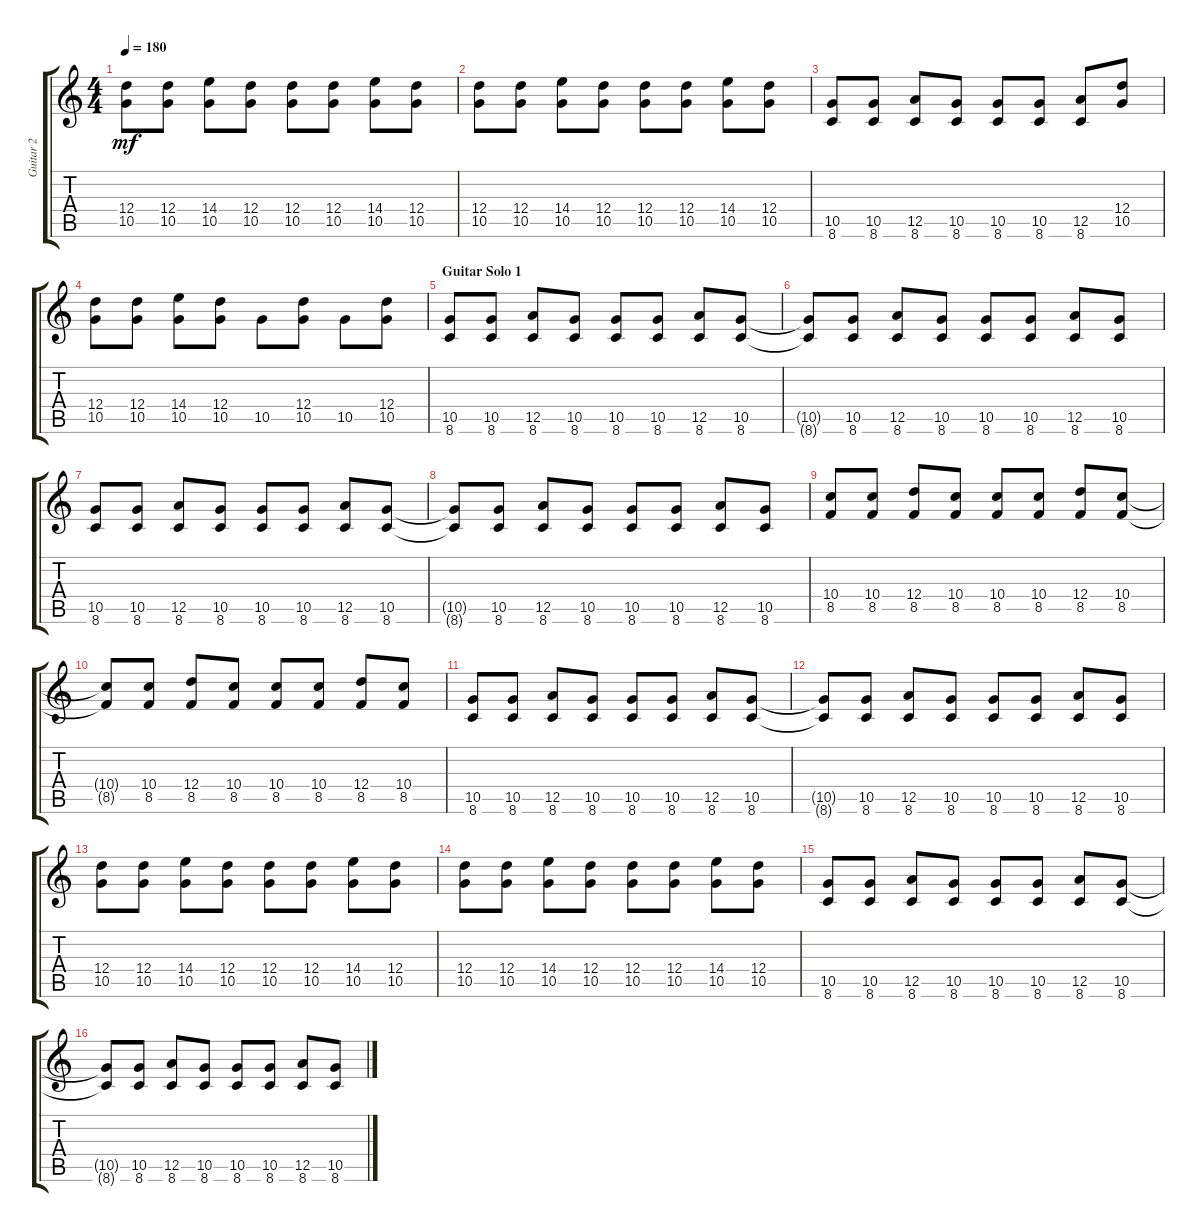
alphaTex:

\track ("Guitar 2" "Guitar 2") {instrument overdrivenguitar}
\staff {score tabs}
\tuning (E4 B3 G3 D3 A2 E2) {hide}
\ts (4 4)
\tempo 180
\clef g2
\ks c
(12.4 10.5).8{dy mf} (12.4 10.5).8 (14.4 10.5).8 (12.4 10.5).8 (12.4 10.5).8 (12.4 10.5).8 (14.4 10.5).8 (12.4 10.5).8 |
(12.4 10.5).8 (12.4 10.5).8 (14.4 10.5).8 (12.4 10.5).8 (12.4 10.5).8 (12.4 10.5).8 (14.4 10.5).8 (12.4 10.5).8 |
(10.5 8.6).8 (10.5 8.6).8 (12.5 8.6).8 (10.5 8.6).8 (10.5 8.6).8 (10.5 8.6).8 (12.5 8.6).8 (12.4 10.5).8 |
(12.4 10.5).8 (12.4 10.5).8 (14.4 10.5).8 (12.4 10.5).8 10.5.8 (12.4 10.5).8 10.5.8 (12.4 10.5).8 |
\section ("" "Guitar Solo 1")
(10.5 8.6).8 (10.5 8.6).8 (12.5 8.6).8 (10.5 8.6).8 (10.5 8.6).8 (10.5 8.6).8 (12.5 8.6).8 (10.5 8.6).8 |
(10.5{t} 8.6{t}).8 (10.5 8.6).8 (12.5 8.6).8 (10.5 8.6).8 (10.5 8.6).8 (10.5 8.6).8 (12.5 8.6).8 (10.5 8.6).8 |
(10.5 8.6).8 (10.5 8.6).8 (12.5 8.6).8 (10.5 8.6).8 (10.5 8.6).8 (10.5 8.6).8 (12.5 8.6).8 (10.5 8.6).8 |
(10.5{t} 8.6{t}).8 (10.5 8.6).8 (12.5 8.6).8 (10.5 8.6).8 (10.5 8.6).8 (10.5 8.6).8 (12.5 8.6).8 (10.5 8.6).8 |
(10.4 8.5).8 (10.4 8.5).8 (12.4 8.5).8 (10.4 8.5).8 (10.4 8.5).8 (10.4 8.5).8 (12.4 8.5).8 (10.4 8.5).8 |
(10.4{t} 8.5{t}).8 (10.4 8.5).8 (12.4 8.5).8 (10.4 8.5).8 (10.4 8.5).8 (10.4 8.5).8 (12.4 8.5).8 (10.4 8.5).8 |
(10.5 8.6).8 (10.5 8.6).8 (12.5 8.6).8 (10.5 8.6).8 (10.5 8.6).8 (10.5 8.6).8 (12.5 8.6).8 (10.5 8.6).8 |
(10.5{t} 8.6{t}).8 (10.5 8.6).8 (12.5 8.6).8 (10.5 8.6).8 (10.5 8.6).8 (10.5 8.6).8 (12.5 8.6).8 (10.5 8.6).8 |
(12.4 10.5).8 (12.4 10.5).8 (14.4 10.5).8 (12.4 10.5).8 (12.4 10.5).8 (12.4 10.5).8 (14.4 10.5).8 (12.4 10.5).8 |
(12.4 10.5).8 (12.4 10.5).8 (14.4 10.5).8 (12.4 10.5).8 (12.4 10.5).8 (12.4 10.5).8 (14.4 10.5).8 (12.4 10.5).8 |
(10.5 8.6).8 (10.5 8.6).8 (12.5 8.6).8 (10.5 8.6).8 (10.5 8.6).8 (10.5 8.6).8 (12.5 8.6).8 (10.5 8.6).8 |
(10.5{t} 8.6{t}).8 (10.5 8.6).8 (12.5 8.6).8 (10.5 8.6).8 (10.5 8.6).8 (10.5 8.6).8 (12.5 8.6).8 (10.5 8.6).8
